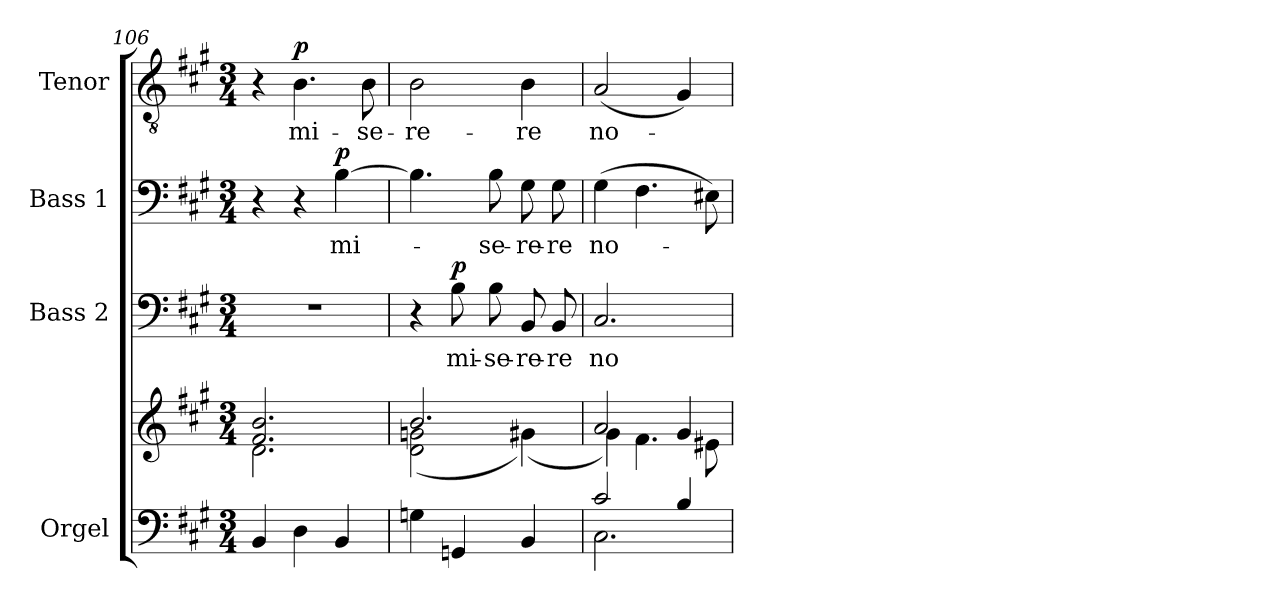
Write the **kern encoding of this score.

**kern	**kern	**kern	**text	**dynam	**kern	**text	**dynam	**kern	**text	**dynam
*part4	*part4	*part3	*part3	*part3	*part2	*part2	*part2	*part1	*part1	*part1
*staff5	*staff4	*staff3	*staff3	*staff3	*staff2	*staff2	*staff2	*staff1	*staff1	*staff1
*I"Orgel	*	*I"Bass 2	*	*	*I"Bass 1	*	*	*I"Tenor	*	*
*I'Org.	*	*I'B2.	*	*	*I'B1.	*	*	*I'T.	*	*
*clefF4	*clefG2	*clefF4	*	*	*clefF4	*	*	*clefGv2	*	*
*k[f#c#g#]	*k[f#c#g#]	*k[f#c#g#]	*	*	*k[f#c#g#]	*	*	*k[f#c#g#]	*	*
*A:	*A:	*A:	*	*	*A:	*	*	*A:	*	*
*M3/4	*M3/4	*M3/4	*	*	*M3/4	*	*	*M3/4	*	*
=106	=106	=106	=106	=106	=106	=106	=106	=106	=106	=106
*	*^	*	*	*	*	*	*	*	*	*
4BB/	2.f#/ 2.b/	2.d\	2.r	.	.	4r	.	.	4r	.	.
!	!	!	!	!	!	!	!	!	!	!LO:LY:b	!LO:DY:a
4D\	.	.	.	.	.	4r	.	.	4.B\	mi-	p
!	!	!	!	!	!	!	!LO:LY:b	!LO:DY:a	!	!	!
4BB/	.	.	.	.	.	[4B\	mi-	p	.	.	.
!	!	!	!	!	!	!	!	!	!	!LO:LY:b	!
.	.	.	.	.	.	.	.	.	8B\	-se-	.
=107	=107	=107	=107	=107	=107	=107	=107	=107	=107	=107	=107
!	!	!	!	!	!	!	!	!	!	!LO:LY:b	!
4Gn\	2.b/	(>2d\ 2gn\	4r	.	.	4.B\]	.	.	2B\	-re-	.
!	!	!	!	!LO:LY:b	!LO:DY:a	!	!	!	!	!	!
4GGn/	.	.	8B\	mi-	p	.	.	.	.	.	.
!	!	!	!	!LO:LY:b	!	!	!LO:LY:b	!	!	!	!
.	.	.	8B\	-se-	.	8B\	-se-	.	.	.	.
!	!	!	!	!LO:LY:b	!	!	!LO:LY:b	!	!	!LO:LY:b	!
4BB/	.	(<4g#X\)	8BB/	-re-	.	8G#\	-re-	.	4B\	-re	.
!	!	!	!	!LO:LY:b	!	!	!LO:LY:b	!	!	!	!
.	.	.	8BB/	-re	.	8G#\	-re	.	.	.	.
=108	=108	=108	=108	=108	=108	=108	=108	=108	=108	=108	=108
*^	*	*	*	*	*	*	*	*	*	*	*
!	!	!	!	!	!LO:LY:b	!	!	!LO:LY:b	!	!	!LO:LY:b	!
2c#/	2.C#\	2a/	4g#\)	2.C#/	no-	.	(>4G#\	no-	.	(<2A/	no-	.
.	.	.	4.f#\	.	.	.	4.F#\	.	.	.	.	.
4B/	.	4g#/	.	.	.	.	.	.	.	4G#/)	.	.
.	.	.	8e#X\	.	.	.	8E#X\)	.	.	.	.	.
*v	*v	*	*	*	*	*	*	*	*	*	*	*
*	*v	*v	*	*	*	*	*	*	*	*	*
=	=	=	=	=	=	=	=	=	=	=
*-	*-	*-	*-	*-	*-	*-	*-	*-	*-	*-
